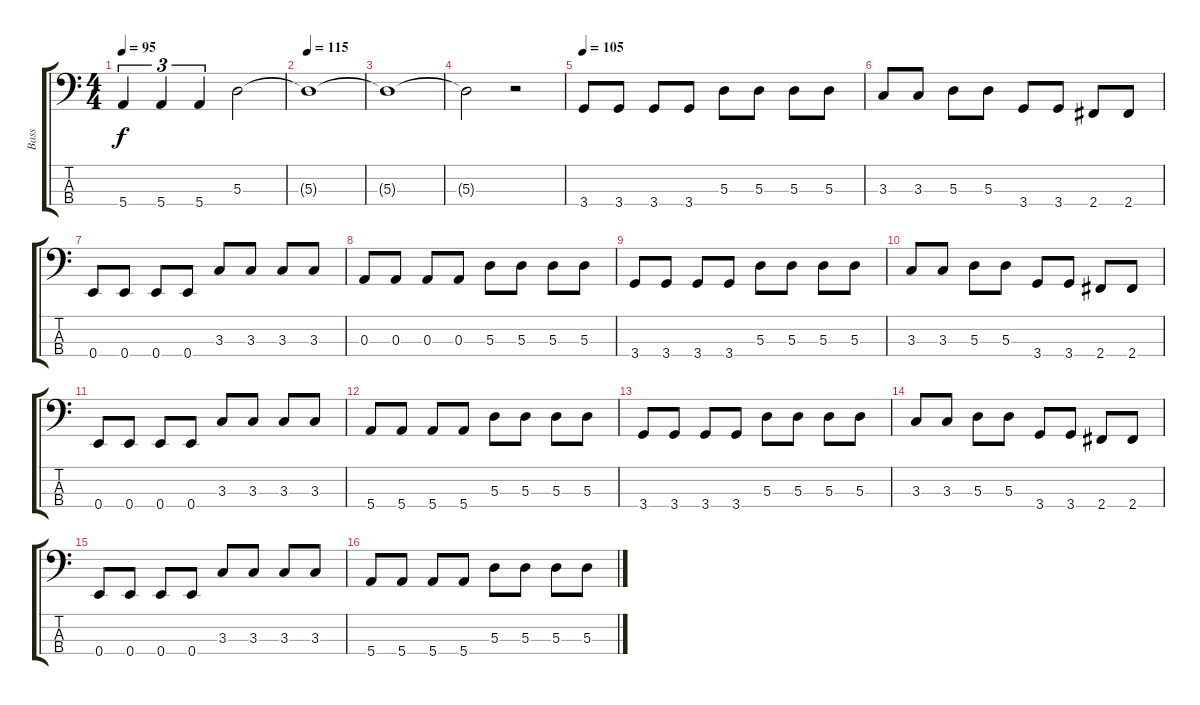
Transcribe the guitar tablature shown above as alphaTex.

\track ("Bass" "Bass") {instrument electricbassfinger}
\staff {score tabs}
\tuning (G2 D2 A1 E1) {hide}
\ts (4 4)
\tempo 95
\clef f4
\ks c
5.4.4{tu (3 2) dy f} 5.4.4{tu (3 2)} 5.4.4{tu (3 2)} 5.3.2 |
\tempo 115
5.3{t}.1 |
5.3{t}.1 |
5.3{t}.2 r.2 |
\tempo 105
3.4.8 3.4.8 3.4.8 3.4.8 5.3.8 5.3.8 5.3.8 5.3.8 |
3.3.8 3.3.8 5.3.8 5.3.8 3.4.8 3.4.8 2.4.8 2.4.8 |
0.4.8 0.4.8 0.4.8 0.4.8 3.3.8 3.3.8 3.3.8 3.3.8 |
0.3.8 0.3.8 0.3.8 0.3.8 5.3.8 5.3.8 5.3.8 5.3.8 |
3.4.8 3.4.8 3.4.8 3.4.8 5.3.8 5.3.8 5.3.8 5.3.8 |
3.3.8 3.3.8 5.3.8 5.3.8 3.4.8 3.4.8 2.4.8 2.4.8 |
0.4.8 0.4.8 0.4.8 0.4.8 3.3.8 3.3.8 3.3.8 3.3.8 |
5.4.8 5.4.8 5.4.8 5.4.8 5.3.8 5.3.8 5.3.8 5.3.8 |
3.4.8 3.4.8 3.4.8 3.4.8 5.3.8 5.3.8 5.3.8 5.3.8 |
3.3.8 3.3.8 5.3.8 5.3.8 3.4.8 3.4.8 2.4.8 2.4.8 |
0.4.8 0.4.8 0.4.8 0.4.8 3.3.8 3.3.8 3.3.8 3.3.8 |
5.4.8 5.4.8 5.4.8 5.4.8 5.3.8 5.3.8 5.3.8 5.3.8
